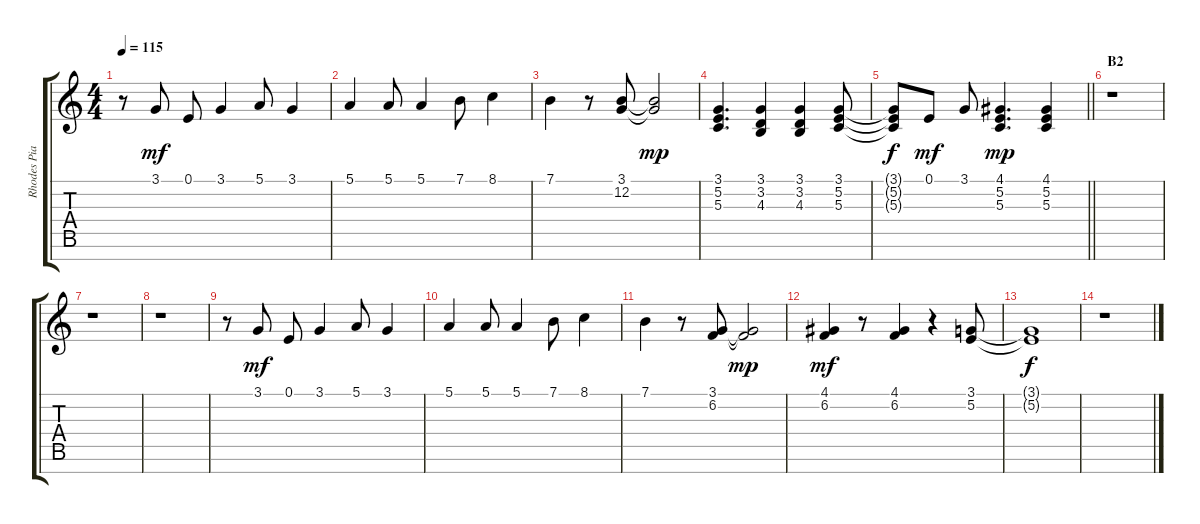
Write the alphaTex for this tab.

\track ("Rhodes Piano" "Rhodes Pia") {instrument electricpiano1}
\staff {score tabs}
\tuning (E4 B3 G3 D3 A2 E2 B1) {hide}
\ts (4 4)
\tempo 115
\clef g2
\ks c
r.8{dy mf} 3.1.8 0.1.8 3.1.4 5.1.8 3.1.4 |
5.1.4 5.1.8 5.1.4 7.1.8 8.1.4 |
7.1.4 r.8 (3.1 12.2).8 (3.1{t} 12.2{t}).2{dy mp} |
(3.1 5.2 5.3).4{d} (3.1 3.2 4.3).4 (3.1 3.2 4.3).4 (3.1 5.2 5.3).8 |
\barLineRight lightlight
(3.1{t} 5.2{t} 5.3{t}).8{dy f} 0.1.8{dy mf} 3.1.8 (4.1 5.2 5.3).4{d dy mp} (4.1 5.2 5.3).4 |
\section ("" "B2")
r.1 |
r.1 |
r.1 |
r.8 3.1.8{dy mf} 0.1.8 3.1.4 5.1.8 3.1.4 |
5.1.4 5.1.8 5.1.4 7.1.8 8.1.4 |
7.1.4 r.8 (3.1 6.2).8 (3.1{t} 6.2{t}).2{dy mp} |
(4.1 6.2).4{dy mf} r.8 (4.1 6.2).4 r.4 (3.1 5.2).8 |
(3.1{t} 5.2{t}).1{dy f} |
r.1
